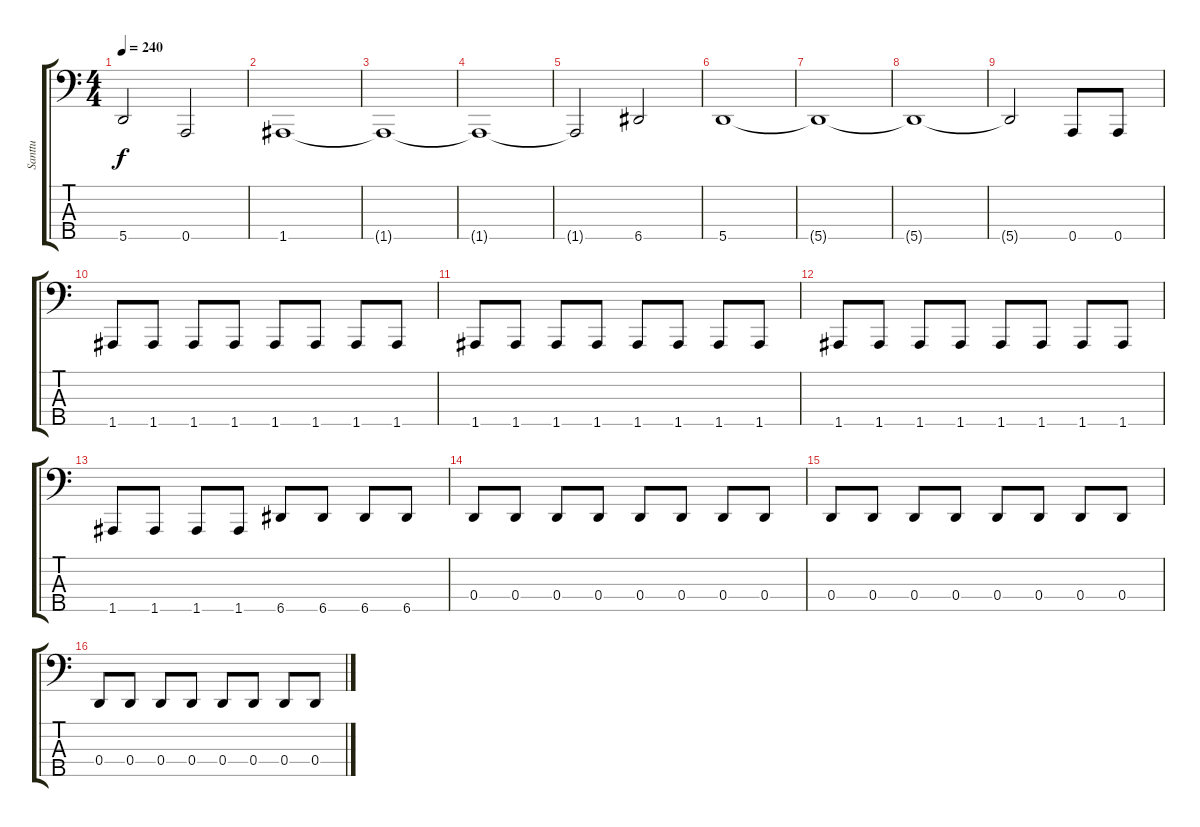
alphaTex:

\track ("Santtu" "Santtu") {instrument electricbasspick}
\staff {score tabs}
\tuning (G2 D2 A1 D1 A0) {hide}
\ts (4 4)
\tempo 240
\clef f4
\ks c
5.5{t}.2{dy f} 0.5.2 |
1.5.1 |
1.5{t}.1 |
1.5{t}.1 |
1.5{t}.2 6.5.2 |
5.5.1 |
5.5{t}.1 |
5.5{t}.1 |
5.5{t}.2 0.5.8 0.5.8 |
1.5.8 1.5.8 1.5.8 1.5.8 1.5.8 1.5.8 1.5.8 1.5.8 |
1.5.8 1.5.8 1.5.8 1.5.8 1.5.8 1.5.8 1.5.8 1.5.8 |
1.5.8 1.5.8 1.5.8 1.5.8 1.5.8 1.5.8 1.5.8 1.5.8 |
1.5.8 1.5.8 1.5.8 1.5.8 6.5.8 6.5.8 6.5.8 6.5.8 |
0.4.8 0.4.8 0.4.8 0.4.8 0.4.8 0.4.8 0.4.8 0.4.8 |
0.4.8 0.4.8 0.4.8 0.4.8 0.4.8 0.4.8 0.4.8 0.4.8 |
0.4.8 0.4.8 0.4.8 0.4.8 0.4.8 0.4.8 0.4.8 0.4.8
